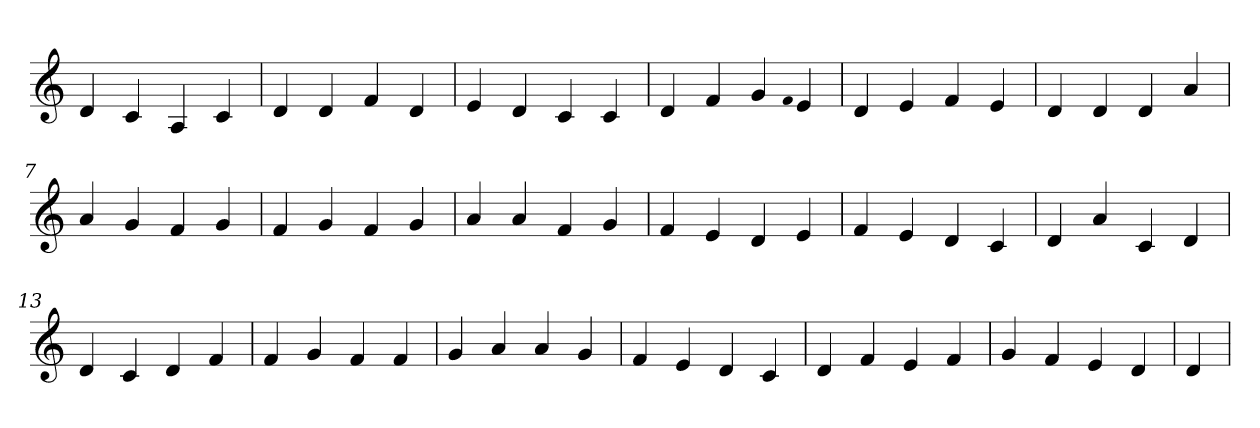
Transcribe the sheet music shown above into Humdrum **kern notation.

**kern
*part1
*staff1
*clefG2
=1
4d
4c
4A
4c
=2
4d
4d
4f
4d
=3
4e
4d
4c
4c
=4
4d
4f
4g
qqf
4e
=5
4d
4e
4f
4e
=6
4d
4d
4d
4a
=7
4a
4g
4f
4g
=8
4f
4g
4f
4g
=9
4a
4a
4f
4g
=10
4f
4e
4d
4e
=11
4f
4e
4d
4c
=12
4d
4a
4c
4d
=13
4d
4c
4d
4f
=14
4f
4g
4f
4f
=15
4g
4a
4a
4g
=16
4f
4e
4d
4c
=17
4d
4f
4e
4f
=18
4g
4f
4e
4d
=19
4d
=
*-
